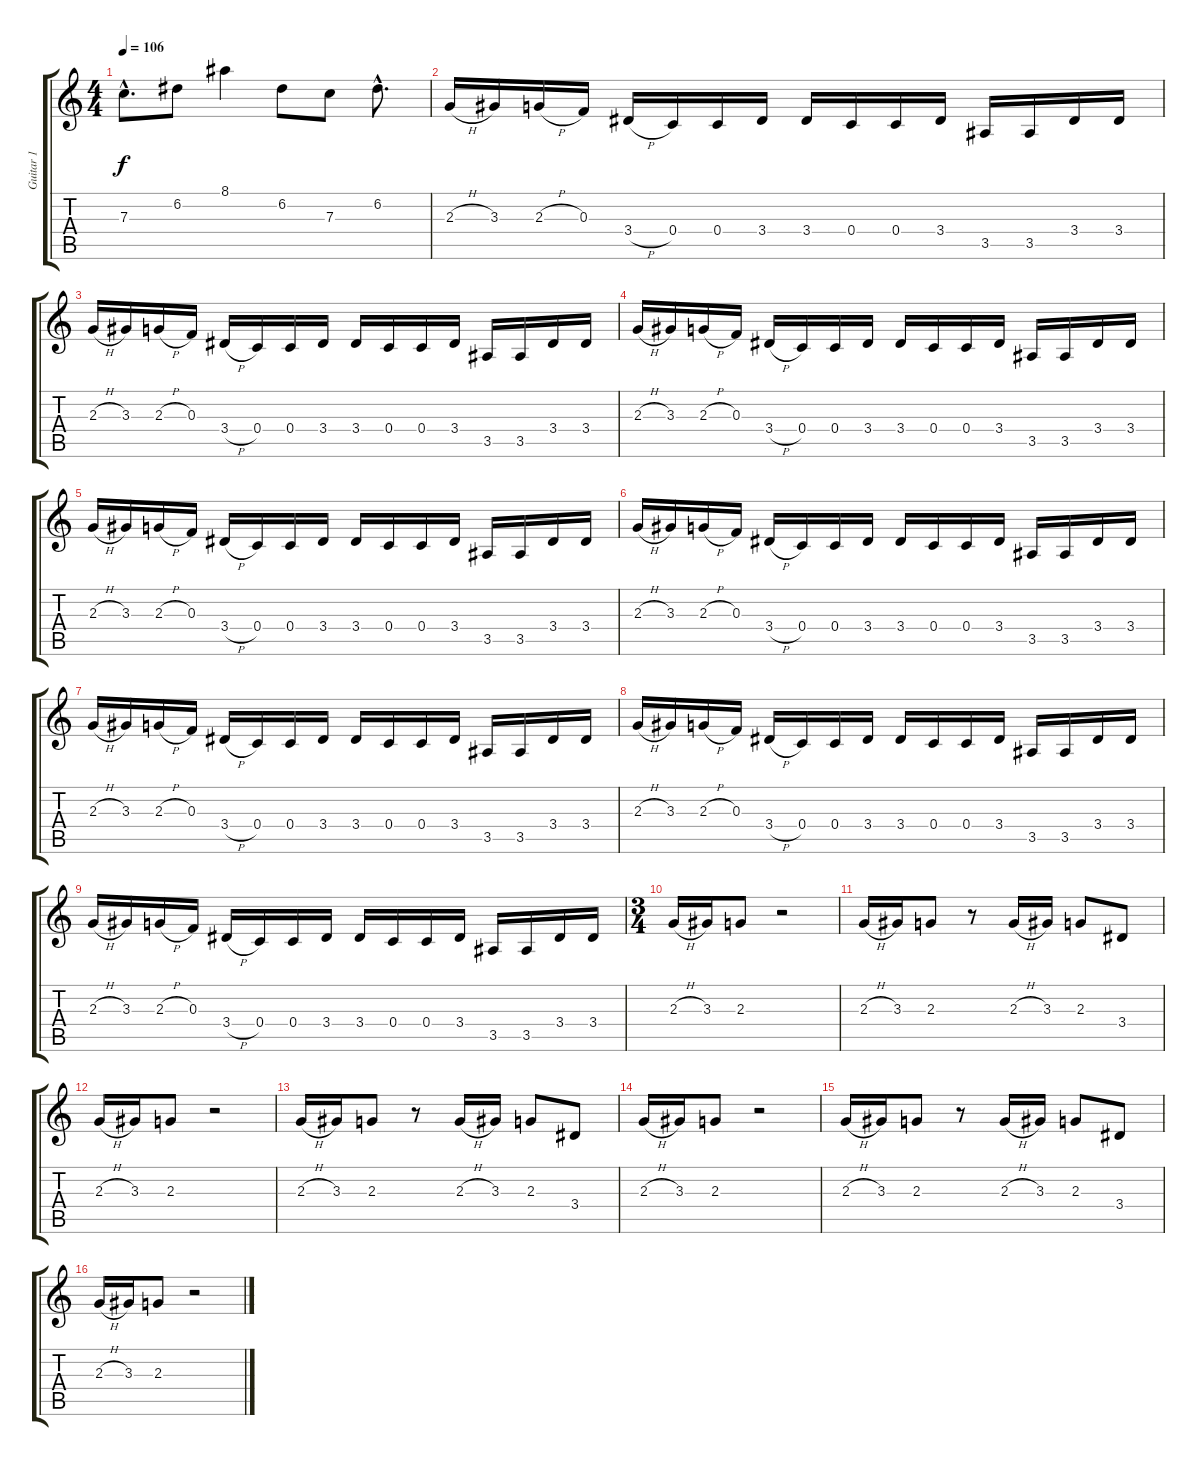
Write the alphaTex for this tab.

\track ("Guitar 1" "Guitar 1") {instrument overdrivenguitar}
\staff {score tabs}
\tuning (D4 A3 F3 C3 G2 C2) {hide}
\ts (4 4)
\tempo 106
\clef g2
\ks c
7.3{hac}.8{d dy f} 6.2.8 8.1.4 6.2.8 7.3.8 6.2{hac}.8{d} |
2.3{h}.16 3.3.16 2.3{h}.16 0.3.16 3.4{h}.16 0.4.16 0.4.16 3.4.16 3.4.16 0.4.16 0.4.16 3.4.16 3.5.16 3.5.16 3.4.16 3.4.16 |
2.3{h}.16 3.3.16 2.3{h}.16 0.3.16 3.4{h}.16 0.4.16 0.4.16 3.4.16 3.4.16 0.4.16 0.4.16 3.4.16 3.5.16 3.5.16 3.4.16 3.4.16 |
2.3{h}.16 3.3.16 2.3{h}.16 0.3.16 3.4{h}.16 0.4.16 0.4.16 3.4.16 3.4.16 0.4.16 0.4.16 3.4.16 3.5.16 3.5.16 3.4.16 3.4.16 |
2.3{h}.16 3.3.16 2.3{h}.16 0.3.16 3.4{h}.16 0.4.16 0.4.16 3.4.16 3.4.16 0.4.16 0.4.16 3.4.16 3.5.16 3.5.16 3.4.16 3.4.16 |
2.3{h}.16 3.3.16 2.3{h}.16 0.3.16 3.4{h}.16 0.4.16 0.4.16 3.4.16 3.4.16 0.4.16 0.4.16 3.4.16 3.5.16 3.5.16 3.4.16 3.4.16 |
2.3{h}.16 3.3.16 2.3{h}.16 0.3.16 3.4{h}.16 0.4.16 0.4.16 3.4.16 3.4.16 0.4.16 0.4.16 3.4.16 3.5.16 3.5.16 3.4.16 3.4.16 |
2.3{h}.16 3.3.16 2.3{h}.16 0.3.16 3.4{h}.16 0.4.16 0.4.16 3.4.16 3.4.16 0.4.16 0.4.16 3.4.16 3.5.16 3.5.16 3.4.16 3.4.16 |
2.3{h}.16 3.3.16 2.3{h}.16 0.3.16 3.4{h}.16 0.4.16 0.4.16 3.4.16 3.4.16 0.4.16 0.4.16 3.4.16 3.5.16 3.5.16 3.4.16 3.4.16 |
\ts (3 4)
2.3{h}.16 3.3.16 2.3.8 r.2 |
2.3{h}.16 3.3.16 2.3.8 r.8 2.3{h}.16 3.3.16 2.3.8 3.4.8 |
2.3{h}.16 3.3.16 2.3.8 r.2 |
2.3{h}.16 3.3.16 2.3.8 r.8 2.3{h}.16 3.3.16 2.3.8 3.4.8 |
2.3{h}.16 3.3.16 2.3.8 r.2 |
2.3{h}.16 3.3.16 2.3.8 r.8 2.3{h}.16 3.3.16 2.3.8 3.4.8 |
2.3{h}.16 3.3.16 2.3.8 r.2
